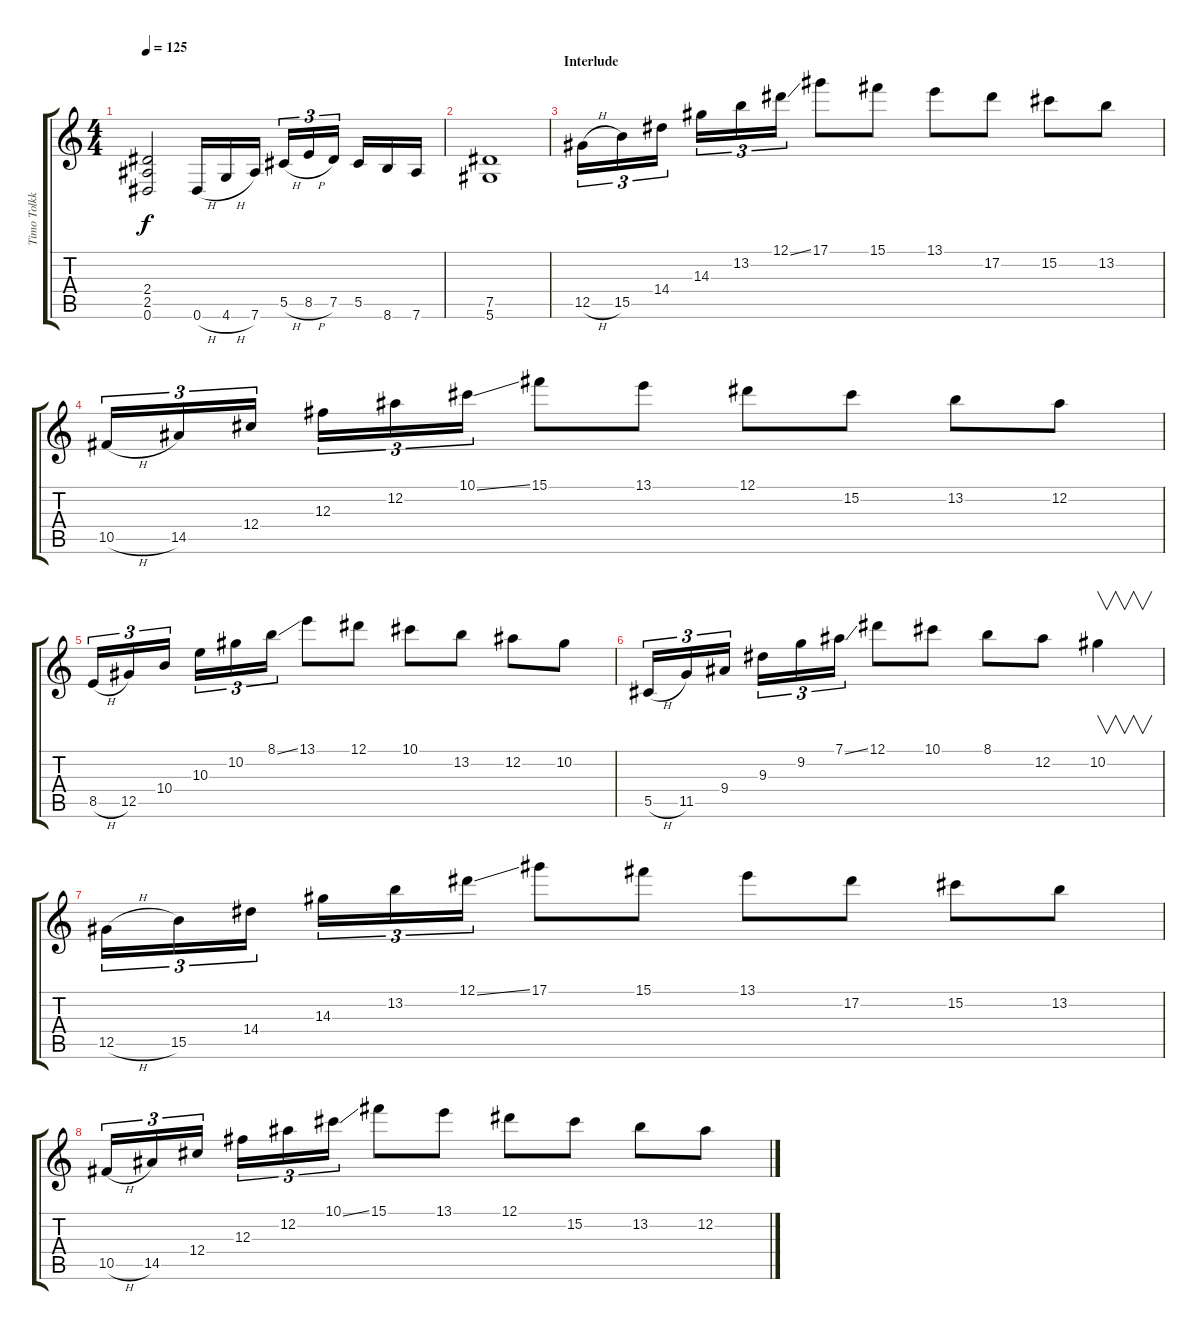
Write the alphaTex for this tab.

\track ("Timo Tolkki Gtr 3" "Timo Tolkk") {instrument overdrivenguitar}
\staff {score tabs}
\tuning (Eb4 Bb3 Gb3 Db3 Ab2 Eb2) {hide}
\ts (4 4)
\tempo 125
\clef g2
\ks c
(2.4 2.5 0.6).2{dy f} 0.6{h}.16 4.6{h}.16 7.6.16 5.5{h}.16{tu (3 2)} 8.5{h}.16{tu (3 2)} 7.5.16{tu (3 2)} 5.5.16 8.6.16 7.6.16 |
(7.5 5.6).1 |
\section ("" "Interlude")
12.5{h}.16{tu (3 2) volume 16 balance 8 instrument acousticguitarsteel} 15.5.16{tu (3 2)} 14.4.16{tu (3 2)} 14.3.16{tu (3 2)} 13.2.16{tu (3 2)} 12.1{ss}.16{tu (3 2)} 17.1.8 15.1.8 13.1.8 17.2.8 15.2.8 13.2.8 |
10.5{h}.16{tu (3 2) volume 16 balance 8 instrument acousticguitarsteel} 14.5.16{tu (3 2)} 12.4.16{tu (3 2)} 12.3.16{tu (3 2)} 12.2.16{tu (3 2)} 10.1{ss}.16{tu (3 2)} 15.1.8 13.1.8 12.1.8 15.2.8 13.2.8 12.2.8 |
8.5{h}.16{tu (3 2) volume 16 balance 8 instrument acousticguitarsteel} 12.5.16{tu (3 2)} 10.4.16{tu (3 2)} 10.3.16{tu (3 2)} 10.2.16{tu (3 2)} 8.1{ss}.16{tu (3 2)} 13.1.8 12.1.8 10.1.8 13.2.8 12.2.8 10.2.8 |
5.5{h}.16{tu (3 2) volume 16 balance 8 instrument acousticguitarsteel} 11.5.16{tu (3 2)} 9.4.16{tu (3 2)} 9.3.16{tu (3 2)} 9.2.16{tu (3 2)} 7.1{ss}.16{tu (3 2)} 12.1.8 10.1.8 8.1.8 12.2.8 10.2.4{v} |
12.5{h}.16{tu (3 2) volume 16 balance 8 instrument acousticguitarsteel} 15.5.16{tu (3 2)} 14.4.16{tu (3 2)} 14.3.16{tu (3 2)} 13.2.16{tu (3 2)} 12.1{ss}.16{tu (3 2)} 17.1.8 15.1.8 13.1.8 17.2.8 15.2.8 13.2.8 |
10.5{h}.16{tu (3 2) volume 16 balance 8 instrument acousticguitarsteel} 14.5.16{tu (3 2)} 12.4.16{tu (3 2)} 12.3.16{tu (3 2)} 12.2.16{tu (3 2)} 10.1{ss}.16{tu (3 2)} 15.1.8 13.1.8 12.1.8 15.2.8 13.2.8 12.2.8
